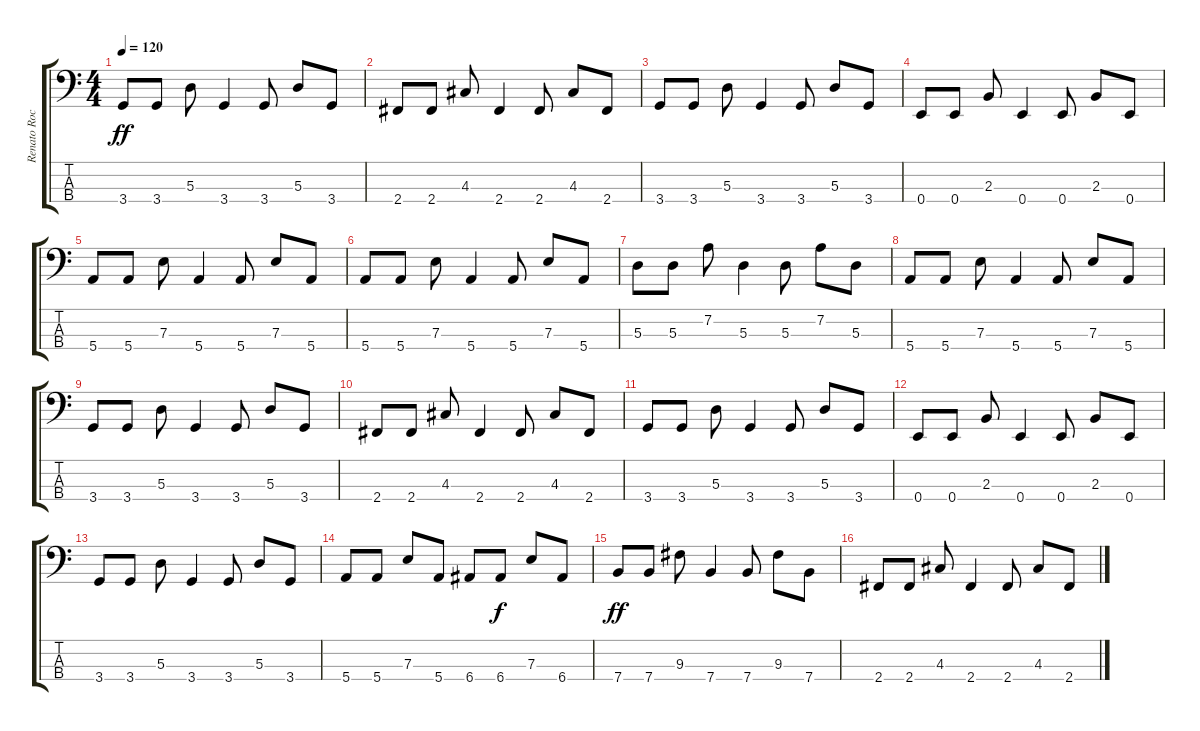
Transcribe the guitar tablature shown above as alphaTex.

\track ("Renato Rocha (Contra-Baixo)" "Renato Roc") {instrument synthbass1}
\staff {score tabs}
\tuning (G2 D2 A1 E1) {hide}
\ts (4 4)
\tempo 120
\clef f4
\ks c
3.4.8{dy ff} 3.4.8 5.3.8 3.4.4 3.4.8 5.3.8 3.4.8 |
2.4.8 2.4.8 4.3.8 2.4.4 2.4.8 4.3.8 2.4.8 |
3.4.8 3.4.8 5.3.8 3.4.4 3.4.8 5.3.8 3.4.8 |
0.4.8 0.4.8 2.3.8 0.4.4 0.4.8 2.3.8 0.4.8 |
5.4.8 5.4.8 7.3.8 5.4.4 5.4.8 7.3.8 5.4.8 |
5.4.8 5.4.8 7.3.8 5.4.4 5.4.8 7.3.8 5.4.8 |
5.3.8 5.3.8 7.2.8 5.3.4 5.3.8 7.2.8 5.3.8 |
5.4.8 5.4.8 7.3.8 5.4.4 5.4.8 7.3.8 5.4.8 |
3.4.8 3.4.8 5.3.8 3.4.4 3.4.8 5.3.8 3.4.8 |
2.4.8 2.4.8 4.3.8 2.4.4 2.4.8 4.3.8 2.4.8 |
3.4.8 3.4.8 5.3.8 3.4.4 3.4.8 5.3.8 3.4.8 |
0.4.8 0.4.8 2.3.8 0.4.4 0.4.8 2.3.8 0.4.8 |
3.4.8 3.4.8 5.3.8 3.4.4 3.4.8 5.3.8 3.4.8 |
5.4.8 5.4.8 7.3.8 5.4.8 6.4.8 6.4.8{dy f} 7.3.8 6.4.8 |
7.4.8{dy ff} 7.4.8 9.3.8 7.4.4 7.4.8 9.3.8 7.4.8 |
2.4.8 2.4.8 4.3.8 2.4.4 2.4.8 4.3.8 2.4.8
